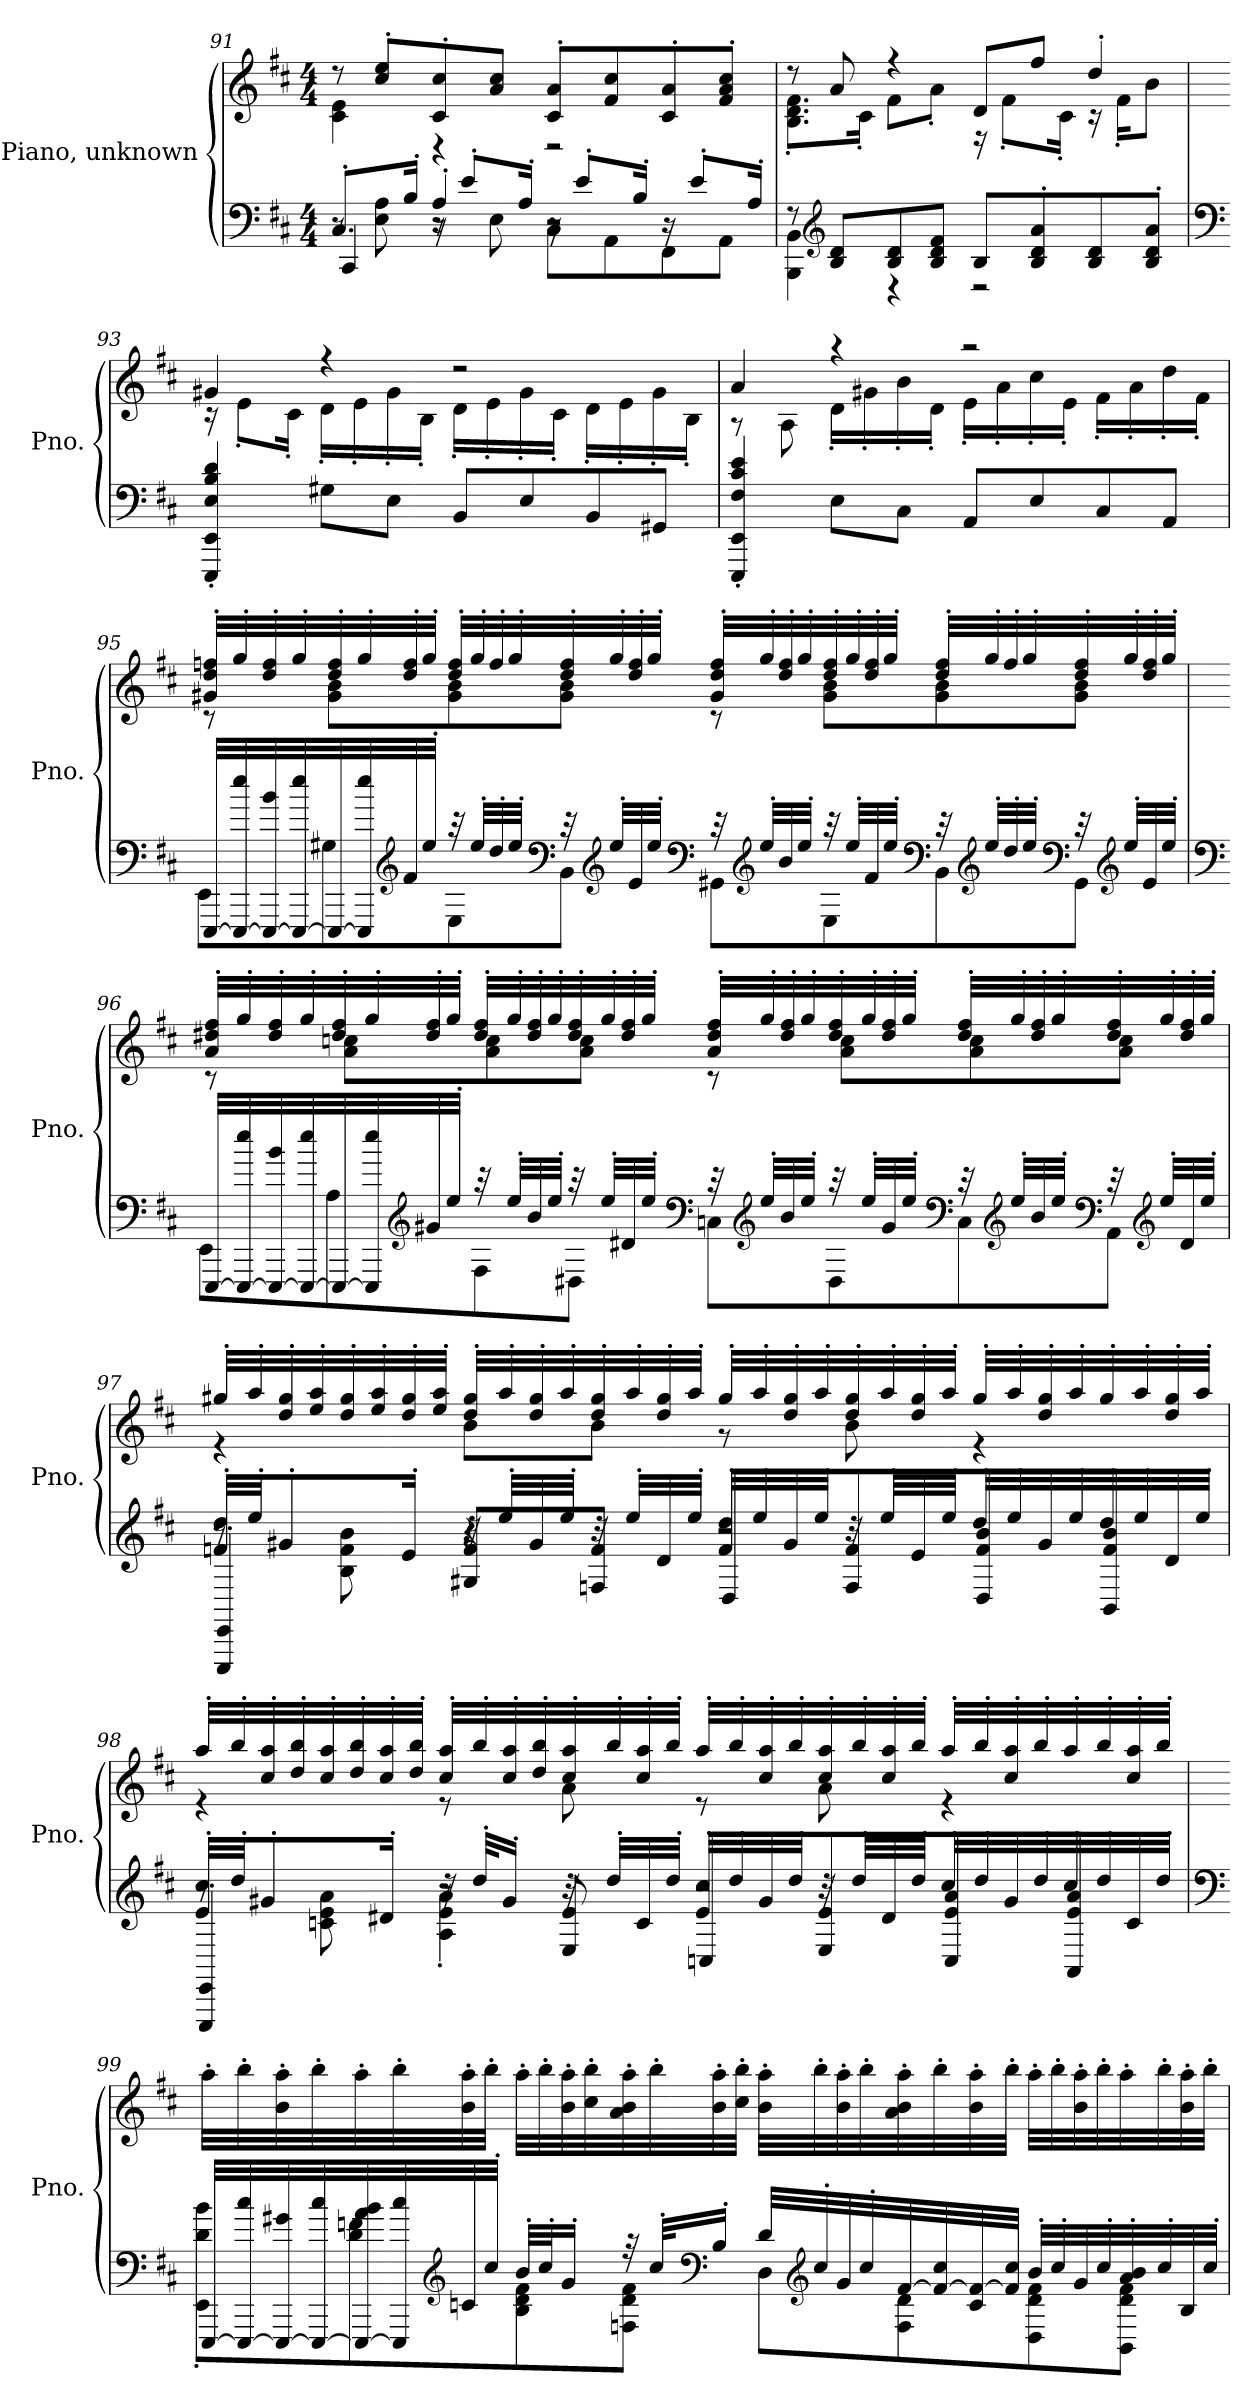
**kern	**kern
*part1	*part1
*staff2	*staff1
*I"Piano, unknown	*
*I'Pno.	*
*clefF4	*clefG2
*k[f#c#]	*k[f#c#]
*M4/4	*M4/4
=91	=91
*^	*^
*	*^	*	*
8.C#'/L	8r	4CC#/	8r	4c#\ 4e\
.	8E\ 8A\	.	8cc#/' 8ee/'L	.
16B'/Jk	.	.	.	.
16r	8r	4A'/	8c#/' 8cc#/'	4r
8e'/L	.	.	.	.
.	8E\	.	8a/ 8cc#/J	.
16A'/Jk	.	.	.	.
16r	8C#\L	2r	8c#/' 8a/'L	2r
8e'/L	.	.	.	.
.	8AA\	.	8f#/ 8cc#/	.
16B'/Jk	.	.	.	.
16r	8FF#\	.	8c#/' 8a/'	.
8e'/L	.	.	.	.
.	8AA\J	.	8f#/' 8a/' 8cc#/'J	.
16A'/Jk	.	.	.	.
*	*v	*v	*	*
!!LO:LB:g=z	!!
=92	=92	=92	=92
8r	4BBB\ 4BB\	8r	8.B\' 8.d\' 8.f#\'L
*clefG2	*	*	*
8B/ 8d/L	.	8a/	.
.	.	.	16c#'\Jk
8B/ 8d/	4r	4r	8f#\L
8B/ 8d/ 8f#/J	.	.	8a'\J
8B/L	2r	8d/L	16r
.	.	.	8f#'\L
8B/' 8d/' 8a/'	.	8ff#/J	.
.	.	.	16c#'\Jk
8B/ 8d/	.	4dd'/	16r
.	.	.	16f#'\KL
8B/' 8d/' 8a/'J	.	.	8b\J
*v	*v	*	*
=93	=93	=93
*clefF4	*	*
4EEE/' 4EE/' 4E/' 4B/' 4d/'	4g#X/	16r
.	.	8e'\L
.	.	16c#'\Jk
8G#X\L	4r	16d'\LL
.	.	16e'\
8E\J	.	16g#'\
.	.	16B'\JJ
8BB/L	2r	16d'\LL
.	.	16e'\
8E/	.	16g#'\
.	.	16c#'\JJ
8BB/	.	16d'\LL
.	.	16e'\
8GG#X/J	.	16g#'\
.	.	16B'\JJ
!!LO:PB:g=z	!!
=94	=94	=94
4EEE/' 4EE/' 4F#/' 4c#/' 4e/'	4a/	8r
.	.	8A\
8E\L	4r	16d'\LL
.	.	16g#X'\
8C#\J	.	16b'\
.	.	16d'\JJ
8AA/L	2r	16e'\LL
.	.	16a'\
8E/	.	16cc#'\
.	.	16e'\JJ
8C#/	.	16f#'\LL
.	.	16a'\
8AA/J	.	16dd'\
.	.	16f#'\JJ
!!LO:LB:g=z	!!
=95	=95	=95
*^	*	*
[32EEE/LLL	8EE\L	32g#X/' 32dd/' 32ffn/'LLL	8r
32EEE/_ 32ee/	.	32gg'/	.
32EEE/_ 32b/	.	32dd/' 32ff/'	.
32EEE/_ 32ee/	.	32gg'/	.
32EEE/_	8G#X\	32dd/' 32ff/'	8g#\ 8b\L
32EEE/] 32ee/	.	32gg'/	.
*clefG2	*	*	*
32f#/	.	32dd/' 32ff/'	.
32ee'/JJJ	.	32gg'/JJJ	.
32r	8E\	32dd/' 32ff/'LLL	8g#\ 8b\
32ee'/LLL	.	32gg'/	.
32dd'/	.	32ff'/	.
32ee'/JJJ	.	32gg'/	.
*clefF4	*	*	*
32r	8BB\J	32dd/' 32ff/'	8g#\ 8b\J
*clefG2	*	*	*
32ee'/LLL	.	32gg'/	.
32e/	.	32dd/' 32ff/'	.
32ee'/JJJ	.	32gg'/JJJ	.
*clefF4	*	*	*
32r	8GG#X\L	32g#/' 32dd/' 32ff/'LLL	8r
*clefG2	*	*	*
32ee'/LLL	.	32gg'/	.
32b/	.	32dd/' 32ff/'	.
32ee'/JJJ	.	32gg'/	.
32r	8E\	32dd/' 32ff/'	8g#\ 8b\L
32ee'/LLL	.	32gg'/	.
32f#/	.	32dd/' 32ff/'	.
32ee'/JJJ	.	32gg'/JJJ	.
*clefF4	*	*	*
32r	8BB\	32dd/' 32ff/'LLL	8g#\ 8b\
*clefG2	*	*	*
32ee'/LLL	.	32gg'/	.
32dd'/	.	32ff'/	.
32ee'/JJJ	.	32gg'/	.
*clefF4	*	*	*
32r	8GG#\J	32dd/' 32ff/'	8g#\ 8b\J
*clefG2	*	*	*
32ee'/LLL	.	32gg'/	.
32e/	.	32dd/' 32ff/'	.
32ee'/JJJ	.	32gg'/JJJ	.
!!LO:LB:g=z	!!
=96	=96	=96	=96
*clefF4	*	*	*
[32EEE/LLL	8EE\L	32a/' 32dd#X/' 32ff#/'LLL	8r
32EEE/_ 32ee/	.	32gg'/	.
32EEE/_ 32b/	.	32dd#/' 32ff#/'	.
32EEE/_ 32ee/	.	32gg'/	.
32EEE/_	8A\	32dd#/' 32ff#/'	8a\ 8ccn\L
32EEE/] 32ee/	.	32gg'/	.
*clefG2	*	*	*
32g#X/	.	32dd#/' 32ff#/'	.
32ee'/JJJ	.	32gg'/JJJ	.
32r	8F#\	32dd#/' 32ff#/'LLL	8a\ 8cc\
32ee'/LLL	.	32gg'/	.
32b/	.	32dd#/' 32ff#/'	.
32ee'/JJJ	.	32gg'/	.
32r	8D#X\J	32dd#/' 32ff#/'	8a\ 8cc\J
32ee'/LLL	.	32gg'/	.
32d#X/	.	32dd#/' 32ff#/'	.
32ee'/JJJ	.	32gg'/JJJ	.
*clefF4	*	*	*
32r	8Cn\L	32a/' 32dd#/' 32ff#/'LLL	8r
*clefG2	*	*	*
32ee'/LLL	.	32gg'/	.
32b/	.	32dd#/' 32ff#/'	.
32ee'/JJJ	.	32gg'/	.
32r	8D#\	32dd#/' 32ff#/'	8a\ 8cc\L
32ee'/LLL	.	32gg'/	.
32g#/	.	32dd#/' 32ff#/'	.
32ee'/JJJ	.	32gg'/JJJ	.
*clefF4	*	*	*
32r	8C\	32dd#/' 32ff#/'LLL	8a\ 8cc\
*clefG2	*	*	*
32ee'/LLL	.	32gg'/	.
32b/	.	32dd#/' 32ff#/'	.
32ee'/JJJ	.	32gg'/	.
*clefF4	*	*	*
32r	8AA\J	32dd#/' 32ff#/'	8a\ 8cc\J
*clefG2	*	*	*
32ee'/LLL	.	32gg'/	.
32d#/	.	32dd#/' 32ff#/'	.
32ee'/JJJ	.	32gg'/JJJ	.
!!LO:LB:g=z	!!
=97	=97	=97	=97
*	*^	*	*
32fn/' 32dd/'LLL	8r	4EEE/' 4EE/'	32gg#X'/LLL	4r
32ee'/JJ	.	.	32aa'/	.
8g#X'/	.	.	32dd/' 32gg#/'	.
.	.	.	32ee/' 32aa/'	.
.	8B\ 8f\ 8b\	.	32dd/' 32gg#/'	.
.	.	.	32ee/' 32aa/'	.
16e'/Jk	.	.	32dd/' 32gg#/'	.
.	.	.	32ee/' 32aa/'JJJ	.
32r	4r	8G#X/ 8f/L	32dd/' 32gg#/'LLL	8b\L
32ee'/LLL	.	.	32aa'/	.
32g#/	.	.	32dd/' 32gg#/'	.
32ee'/JJJ	.	.	32aa'/	.
32r	.	8Fn/ 8f/J	32dd/' 32gg#/'	8b\J
32ee'/LLL	.	.	32aa'/	.
32d/	.	.	32dd/' 32gg#/'	.
32ee'/JJJ	.	.	32aa'/JJJ	.
32f/' 32dd/'LLL	2r	8D/L	32gg#'/LLL	8r
32ee'/	.	.	32aa'/	.
32g#/	.	.	32dd/' 32gg#/'	.
32ee'/JJJ	.	.	32aa'/	.
32r	.	8F/ 8f/	32dd/' 32gg#/'	8b\
32ee'/LLL	.	.	32aa'/	.
32e/	.	.	32dd/' 32gg#/'	.
32ee'/JJJ	.	.	32aa'/JJJ	.
32dd'/LLL	.	8D/ 8f/ 8b/	32gg#'/LLL	4r
32ee'/	.	.	32aa'/	.
32g#/	.	.	32dd/' 32gg#/'	.
32ee'/	.	.	32aa'/	.
32dd'/	.	8BB/ 8f/ 8b/J	32gg#'/	.
32ee'/	.	.	32aa'/	.
32d/	.	.	32dd/' 32gg#/'	.
32ee'/JJJ	.	.	32aa'/JJJ	.
!!LO:LB:g=z	!!
=98	=98	=98	=98	=98
32e/' 32cc#/'LLL	8r	4EEE/' 4EE/'	32aa'/LLL	4r
32dd'/JJ	.	.	32bb'/	.
8g#X'/	.	.	32cc#/' 32aa/'	.
.	.	.	32dd/' 32bb/'	.
.	8cn\ 8e\ 8a\	.	32cc#/' 32aa/'	.
.	.	.	32dd/' 32bb/'	.
16d#X'/Jk	.	.	32cc#/' 32aa/'	.
.	.	.	32dd/' 32bb/'JJJ	.
32r	4A\' 4e\' 4a\'	8r	32cc#/' 32aa/'LLL	8r
32dd'/KLL	.	.	32bb'/	.
16g#'/JJ	.	.	32cc#/' 32aa/'	.
.	.	.	32dd/' 32bb/'	.
32r	.	8E/ 8e/	32cc#/' 32aa/'	8a\
32dd'/LLL	.	.	32bb'/	.
32c/	.	.	32cc#/' 32aa/'	.
32dd'/JJJ	.	.	32bb'/JJJ	.
32e/' 32cc#/'LLL	2r	8Cn/L	32aa'/LLL	8r
32dd'/	.	.	32bb'/	.
32g#/	.	.	32cc#/' 32aa/'	.
32dd'/JJJ	.	.	32bb'/	.
32r	.	8E/ 8e/	32cc#/' 32aa/'	8a\
32dd'/LLL	.	.	32bb'/	.
32d#/	.	.	32cc#/' 32aa/'	.
32dd'/JJJ	.	.	32bb'/JJJ	.
32cc#'/LLL	.	8C/ 8e/ 8a/	32aa'/LLL	4r
32dd'/	.	.	32bb'/	.
32g#/	.	.	32cc#/' 32aa/'	.
32dd'/	.	.	32bb'/	.
32cc#'/	.	8AA/ 8e/ 8a/J	32aa'/	.
32dd'/	.	.	32bb'/	.
32c/	.	.	32cc#/' 32aa/'	.
32dd'/JJJ	.	.	32bb'/JJJ	.
*v	*v	*v	*	*
*	*v	*v
!!LO:LB:g=z
=99	=99
*clefF4	*
*^	*
[32EEE/LLL	8EE\' 8d\' 8b\'L	32aa'\LLL
32EEE/_ 32cc#/	.	32bb'\
32EEE/_ 32g#X/	.	32b\' 32aa\'
32EEE/_ 32cc#/	.	32bb'\
32EEE/_ 32a/ 32b/	8d\ 8fn\	32aa'\
32EEE/] 32cc#/	.	32bb'\
*clefG2	*	*
32cn/	.	32b\' 32aa\'
32cc#'/JJJ	.	32bb'\JJJ
32b'/LLL	8B\ 8d\ 8f\	32aa'\LLL
32cc#'/J	.	32bb'\
16g#'/JJ	.	32b\' 32aa\'
.	.	32cc#\' 32bb\'
32r	8Fn\ 8d\ 8f\J	32a\' 32b\' 32aa\'
32cc#'/KLL	.	32bb'\
*clefF4	*	*
16B'/JJ	.	32b\' 32aa\'
.	.	32cc#\' 32bb\'JJJ
32d/LLL	8D\L	32b\' 32aa\'LLL
*clefG2	*	*
32cc#'/	.	32bb'\
32g#/	.	32b\' 32aa\'
32cc#'/	.	32bb'\
[32f/	8F\ 8d\	32a\' 32b\' 32aa\'
32f/_ 32cc#/	.	32bb'\
32c/ 32f/_	.	32b\' 32aa\'
32f/] 32cc#/JJJ	.	32bb'\JJJ
32b'/LLL	8D\ 8d\ 8f\	32aa'\LLL
32cc#'/	.	32bb'\
32g#/	.	32b\' 32aa\'
32cc#'/	.	32bb'\
32a/' 32b/'	8BB\ 8d\ 8f\J	32aa'\
32cc#'/	.	32bb'\
32B/	.	32b\' 32aa\'
32cc#'/JJJ	.	32bb'\JJJ
*v	*v	*
=	=
*-	*-
